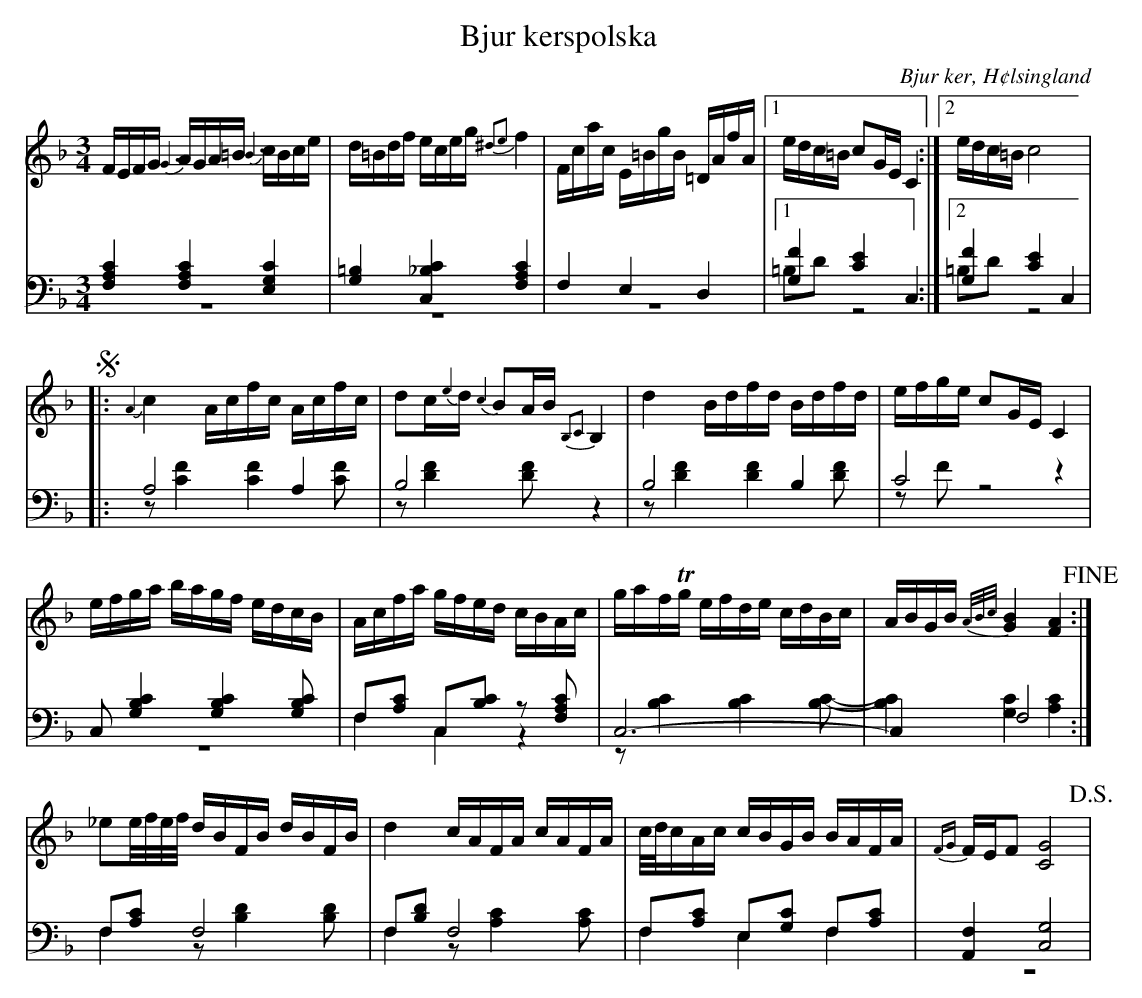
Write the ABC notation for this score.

X:1
T: Bjur kerspolska
O: Bjur ker, H¢lsingland
M: 3/4
L: 1/16
K: F
V:1
V:2
V:3 merge
V:1
FEFG {G3}AGA=B {B3}cBce|d=Bdf eceg {^d2e2}f4|Fcac E=BgB =DAfA|1 edc=B c2GE C4:|2 edc=B c8 |
!segno! |:{A2}c4 Acfc Acfc|d2c{e2}d {c2}B2AB {B,2C2}B,4|d4 Bdfd Bdfd|efge c2GE C4|
efga bagf edcB|Acfa gfed cBAc|gafTg efde cdBc|ABGB {A/B/c/}[G4B4] [F4A4] !fine!:|
_e2e/f/e/f/ dBFB dBFB|d4 cAFA cAFA|c/d/cAc cBGB BAFA|{FG}FEF2 [C8G8] !D.S.!|
V:2 clef=bass
[F,4A,4C4] [F,4A,4C4] [E,4G,4C4]|[G,4=B,4] [C,4_B,4C4] [F,4A,4C4]|F,4 E,4 D,4|1 [G,4F4] [C4E4] C,4:|2 [G,4F4] [C4E4] C,4 |
|:A,8 A,4|B,8 z4|B,8  B,4|C8 z4|
C,2 [G,4B,4C4] [G,4B,4C4] [G,2B,2C2]|F,2[A,2C2] C,2[B,2C2] z2 [F,2A,2C2]|C,12-|C,4 F,8:|
F,2[A,2C2] F,8|F,2[B,2D2] F,8|F,2[A,2C2] E,2[G,2C2] F,2[A,2C2]|[A,,4F,4] [C,8G,8] |
V:3 clef=bass
z12|z12|z12|1 =B,2D2 z8:|2 =B,2D2 z8|
|:z2 [C4F4] [C4F4] [C2F2]|z2 [D4F4] [D2F2] z4|z2 [D4F4] [D4F4] [D2F2]|z2 F2 z8|
z12|F,4 C,4 z4|z2 [B,4C4] [B,4C4] [B,2C2]-|[B,4C4] [G,4C4] [A,4C4]:|
F,4 z2 [B,4D4] [B,2D2]|F,4 z2 [A,4C4] [A,2C2]|F,4 E,4 F,4|z12|
